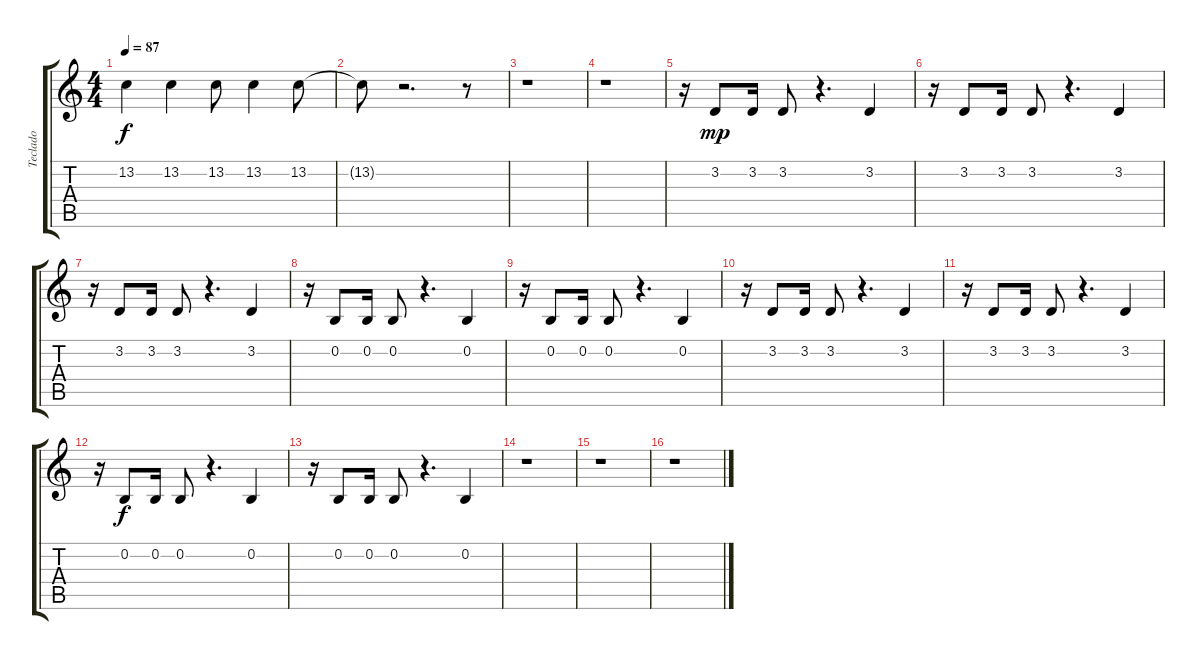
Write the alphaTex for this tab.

\track ("Teclado" "Teclado") {instrument fx6goblins}
\staff {score tabs}
\tuning (E4 B3 G3 D3 A2 E2) {hide}
\ts (4 4)
\tempo 87
\clef g2
\ks c
13.2.4{dy f instrument fx6goblins} 13.2.4 13.2.8 13.2.4 13.2.8 |
13.2{t}.8 r.2{d} r.8 |
r.1 |
r.1 |
r.16{volume 9 balance 13 instrument dulcimer} 3.2.8{dy mp} 3.2.16 3.2.8 r.4{d} 3.2.4 |
r.16{balance 10} 3.2.8 3.2.16 3.2.8 r.4{d} 3.2.4 |
r.16 3.2.8 3.2.16 3.2.8 r.4{d} 3.2.4 |
r.16 0.2.8 0.2.16 0.2.8 r.4{d} 0.2.4 |
r.16 0.2.8 0.2.16 0.2.8 r.4{d} 0.2.4 |
r.16 3.2.8 3.2.16 3.2.8 r.4{d} 3.2.4 |
r.16 3.2.8 3.2.16 3.2.8 r.4{d} 3.2.4 |
r.16 0.2.8{dy f} 0.2.16 0.2.8 r.4{d} 0.2.4 |
r.16 0.2.8 0.2.16 0.2.8 r.4{d} 0.2.4 |
r.1 |
r.1 |
r.1
